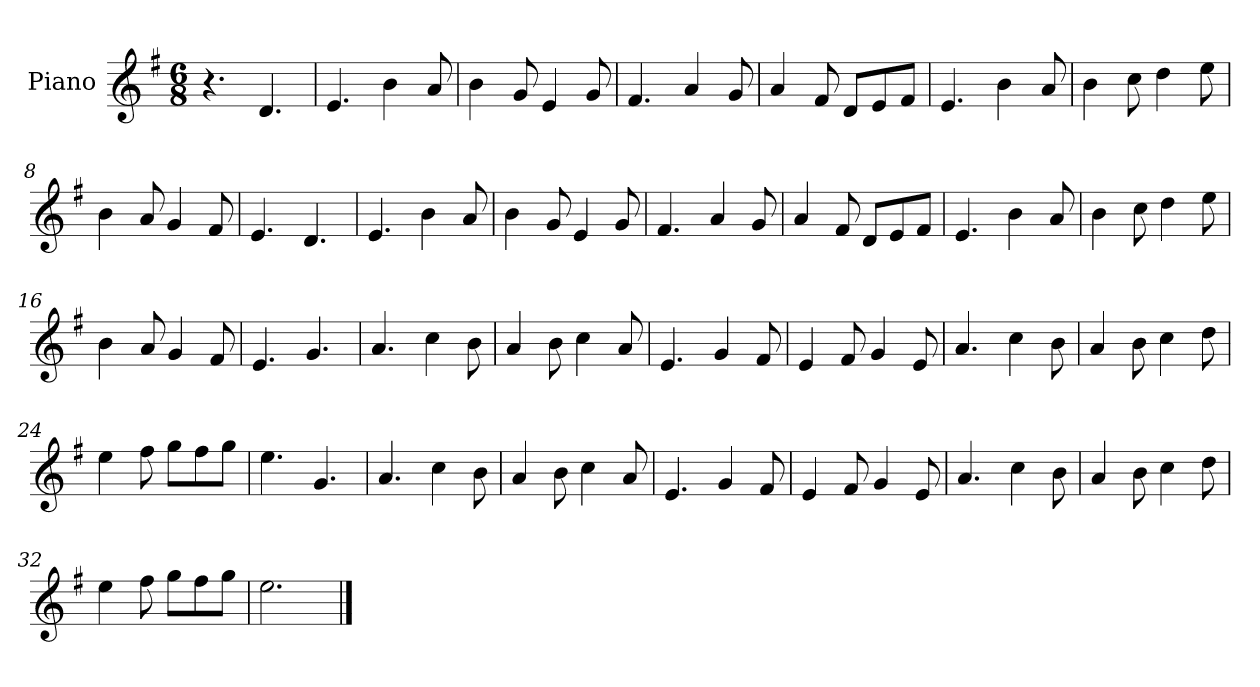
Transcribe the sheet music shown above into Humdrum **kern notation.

**kern
*part1
*staff1
*I"Piano
*I'Pno
*clefG2
*k[f#]
*M6/8
=1
4.r
4.d/
=2
4.e/
4b\
8a/
=3
4b\
8g/
4e/
8g/
=4
4.f#/
4a/
8g/
=5
4a/
8f#/
8d/L
8e/
8f#/J
=6
4.e/
4b\
8a/
=7
4b\
8cc\
4dd\
8ee\
=8
4b\
8a/
4g/
8f#/
=9
4.e/
4.d/
=10
4.e/
4b\
8a/
=11
4b\
8g/
4e/
8g/
=12
4.f#/
4a/
8g/
=13
4a/
8f#/
8d/L
8e/
8f#/J
=14
4.e/
4b\
8a/
=15
4b\
8cc\
4dd\
8ee\
=16
4b\
8a/
4g/
8f#/
=17
4.e/
4.g/
=18
4.a/
4cc\
8b\
=19
4a/
8b\
4cc\
8a/
=20
4.e/
4g/
8f#/
=21
4e/
8f#/
4g/
8e/
=22
4.a/
4cc\
8b\
=23
4a/
8b\
4cc\
8dd\
=24
4ee\
8ff#\
8gg\L
8ff#\
8gg\J
=25
4.ee\
4.g/
=26
4.a/
4cc\
8b\
=27
4a/
8b\
4cc\
8a/
=28
4.e/
4g/
8f#/
=29
4e/
8f#/
4g/
8e/
=30
4.a/
4cc\
8b\
=31
4a/
8b\
4cc\
8dd\
=32
4ee\
8ff#\
8gg\L
8ff#\
8gg\J
=33
2.ee\
==
*-
